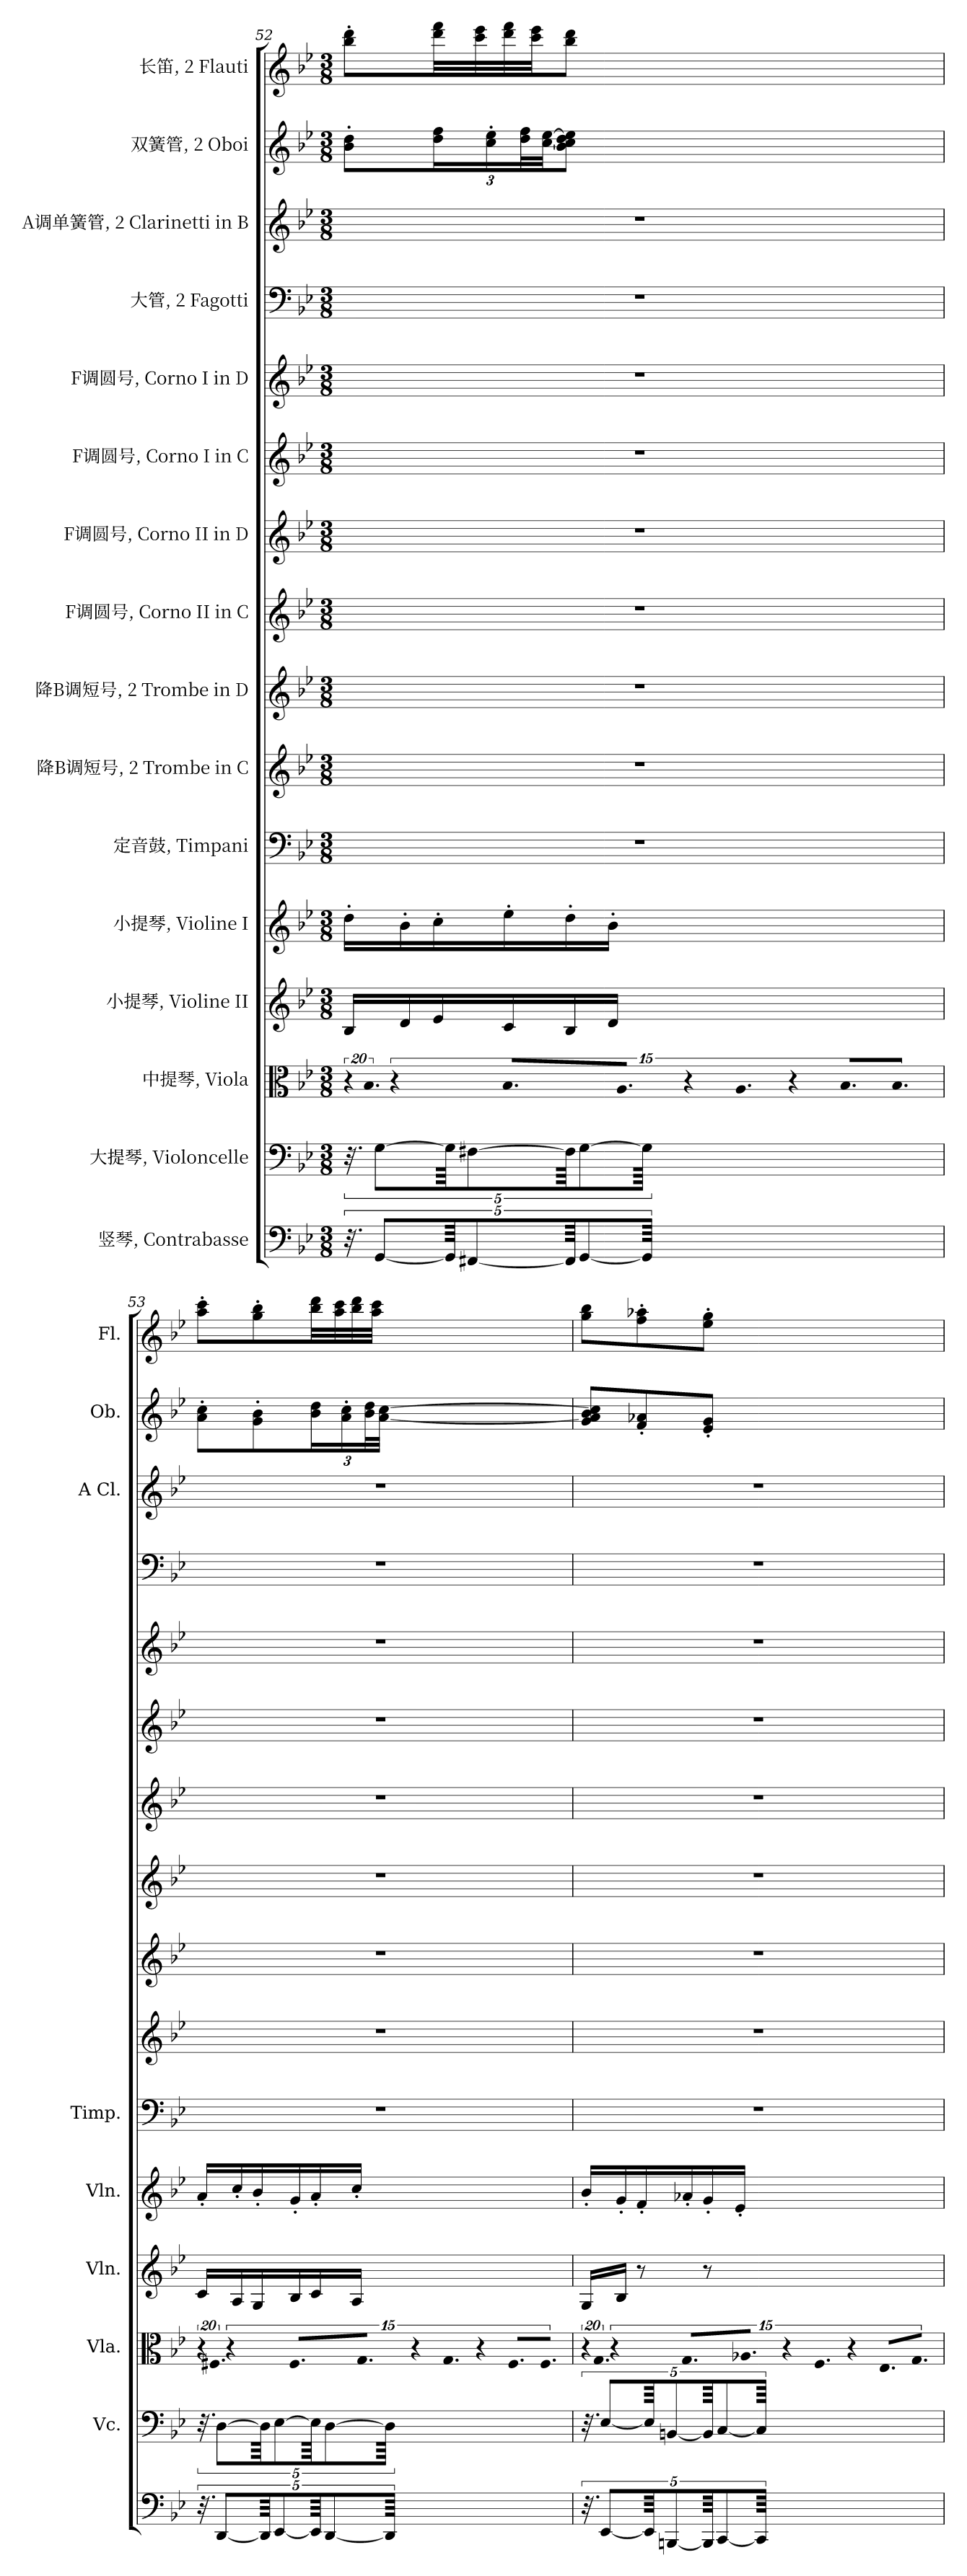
**kern	**kern	**kern	**kern	**kern	**kern	**kern	**kern	**kern	**kern	**kern	**kern	**kern	**kern	**kern	**kern
*part16	*part15	*part14	*part13	*part12	*part11	*part10	*part9	*part8	*part7	*part6	*part5	*part4	*part3	*part2	*part1
*staff16	*staff15	*staff14	*staff13	*staff12	*staff11	*staff10	*staff9	*staff8	*staff7	*staff6	*staff5	*staff4	*staff3	*staff2	*staff1
*I"竖琴, Contrabasse	*I"大提琴, Violoncelle	*I"中提琴, Viola	*I"小提琴, Violine II	*I"小提琴, Violine I	*I"定音鼓, Timpani	*I"降B调短号, 2 Trombe in C	*I"降B调短号, 2 Trombe in D	*I"F调圆号, Corno II in C	*I"F调圆号, Corno II in D	*I"F调圆号, Corno I in C	*I"F调圆号, Corno I in D	*I"大管, 2 Fagotti	*I"A调单簧管, 2 Clarinetti in B	*I"双簧管, 2 Oboi	*I"长笛, 2 Flauti
*	*I'Vc.	*I'Vla.	*I'Vln.	*I'Vln.	*I'Timp.	*	*	*	*	*	*	*	*I'A Cl.	*I'Ob.	*I'Fl.
!!LO:PB:g=z
*clefF4	*clefF4	*clefC3	*clefG2	*clefG2	*clefF4	*clefG2	*clefG2	*clefG2	*clefG2	*clefG2	*clefG2	*clefF4	*clefG2	*clefG2	*clefG2
*	*	*	*	*	*	*ITrd1c2	*ITrd1c2	*ITrd4c7	*ITrd4c7	*ITrd4c7	*ITrd4c7	*	*ITrd2c3	*	*
*k[b-e-]	*k[b-e-]	*k[b-e-]	*k[b-e-]	*k[b-e-]	*k[b-e-]	*k[b-e-a-d-]	*k[b-e-a-d-]	*k[b-e-a-]	*k[b-e-a-]	*k[b-e-a-]	*k[b-e-a-]	*k[b-e-]	*k[f#]	*k[b-e-]	*k[b-e-]
*M3/8	*M3/8	*M3/8	*M3/8	*M3/8	*M3/8	*M3/8	*M3/8	*M3/8	*M3/8	*M3/8	*M3/8	*M3/8	*M3/8	*M3/8	*M3/8
*MM117	*MM117	*MM117	*MM117	*MM117	*MM117	*MM117	*MM117	*MM117	*MM117	*MM117	*MM117	*MM117	*MM117	*MM117	*MM117
=52	=52	=52	=52	=52	=52	=52	=52	=52	=52	=52	=52	=52	=52	=52	=52
!	!	!LO:N:vis=64.	!	!	!	!	!	!	!	!	!	!	!	!	!
40.r	40.r	640%17r	16B-/LL	16dd'\LL	4.r	4.r	4.r	4.r	4.r	4.r	4.r	4.r	4.r	8b-\' 8dd\'L	8bb-\' 8ddd\'L
!	!	!LO:N:vis=32.	!	!	!	!	!	!	!	!	!	!	!	!	!
.	.	640%17B-/	.	.	.	.	.	.	.	.	.	.	.	.	.
[10GG/L	[10G\L	.	.	.	.	.	.	.	.	.	.	.	.	.	.
.	.	1920ryy	.	.	.	.	.	.	.	.	.	.	.	.	.
!	!	!LO:N:vis=64.	!	!	!	!	!	!	!	!	!	!	!	!	!
.	.	640%17r	.	.	.	.	.	.	.	.	.	.	.	.	.
.	.	.	16d/	16b-'\	.	.	.	.	.	.	.	.	.	.	.
!	!	!LO:N:vis=32.	!	!	!	!	!	!	!	!	!	!	!	!	!
.	.	1920%103B-/LLL	.	.	.	.	.	.	.	.	.	.	.	.	.
*	*	*	*	*	*	*	*	*	*	*	*	*	*	*Xbrackettup	*
*	*	*	*	*	*	*	*	*	*	*	*	*	*	*	*MM130
.	.	.	16e-/	16cc'\	.	.	.	.	.	.	.	.	.	24dd\ 24ff\L	32ddd\ 32fff\LL
!	!	!LO:N:vis=32.	!	!	!	!	!	!	!	!	!	!	!	!	!
.	.	1920%103A/JJJ	.	.	.	.	.	.	.	.	.	.	.	.	.
80GG/KKK]	80G\KKK]	.	.	.	.	.	.	.	.	.	.	.	.	.	.
[10FF#X/	[10F#X\	.	.	.	.	.	.	.	.	.	.	.	.	.	.
.	.	.	.	.	.	.	.	.	.	.	.	.	.	.	32ccc\ 32eee-\
.	.	.	.	.	.	.	.	.	.	.	.	.	.	24cc\' 24ee-\'	.
!	!	!LO:N:vis=64.	!	!	!	!	!	!	!	!	!	!	!	!	!
.	.	640%17r	16c/	16ee-'\	.	.	.	.	.	.	.	.	.	.	32ddd\ 32fff\
.	.	.	.	.	.	.	.	.	.	.	.	.	.	48dd\ 48ff\L	.
!	!	!LO:N:vis=32.	!	!	!	!	!	!	!	!	!	!	!	!	!
.	.	640%17A/	.	.	.	.	.	.	.	.	.	.	.	.	.
.	.	.	.	.	.	.	.	.	.	.	.	.	.	.	32ccc\ 32eee-\JJ
.	.	.	.	.	.	.	.	.	.	.	.	.	.	[48cc\ [48ee-\JJ	.
.	.	1920ryy	.	.	.	.	.	.	.	.	.	.	.	.	.
!	!	!LO:N:vis=64.	!	!	!	!	!	!	!	!	!	!	!	!	!
.	.	640%17r	.	.	.	.	.	.	.	.	.	.	.	.	.
*	*	*	*	*	*	*	*	*	*	*	*	*	*	*	*MM124
80FF#/KKK]	80F#\KKK]	.	16B-/	16dd'\	.	.	.	.	.	.	.	.	.	8b-\ 8cc\] 8dd\ 8ee-\]J	8bb-\ 8ddd\J
[10GG/	[10G\	.	.	.	.	.	.	.	.	.	.	.	.	.	.
!	!	!LO:N:vis=32.	!	!	!	!	!	!	!	!	!	!	!	!	!
.	.	1920%103B-/LLL	.	.	.	.	.	.	.	.	.	.	.	.	.
.	.	.	16d/JJ	16b-'\JJ	.	.	.	.	.	.	.	.	.	.	.
!	!	!LO:N:vis=32.	!	!	!	!	!	!	!	!	!	!	!	!	!
.	.	1920%103B-/JJJ	.	.	.	.	.	.	.	.	.	.	.	.	.
80GG/Jkkk]	80G\Jkkk]	.	.	.	.	.	.	.	.	.	.	.	.	.	.
=53	=53	=53	=53	=53	=53	=53	=53	=53	=53	=53	=53	=53	=53	=53	=53
*	*	*	*	*	*	*	*	*	*	*	*	*	*	*	*MM117
!	!	!LO:N:vis=64.	!	!	!	!	!	!	!	!	!	!	!	!	!
40.r	40.r	640%17r	16c/LL	16a'/LL	4.r	4.r	4.r	4.r	4.r	4.r	4.r	4.r	4.r	8a\' 8cc\'L	8aa\' 8ccc\'L
!	!	!LO:N:vis=32.	!	!	!	!	!	!	!	!	!	!	!	!	!
.	.	640%17F#X/	.	.	.	.	.	.	.	.	.	.	.	.	.
[10DD/L	[10D\L	.	.	.	.	.	.	.	.	.	.	.	.	.	.
.	.	1920ryy	.	.	.	.	.	.	.	.	.	.	.	.	.
!	!	!LO:N:vis=64.	!	!	!	!	!	!	!	!	!	!	!	!	!
.	.	640%17r	.	.	.	.	.	.	.	.	.	.	.	.	.
.	.	.	16A/	16cc'/	.	.	.	.	.	.	.	.	.	.	.
!	!	!LO:N:vis=32.	!	!	!	!	!	!	!	!	!	!	!	!	!
.	.	1920%103F#/LLL	.	.	.	.	.	.	.	.	.	.	.	.	.
*	*	*	*	*	*	*	*	*	*	*	*	*	*	*	*MM130
.	.	.	16G/	16b-'/	.	.	.	.	.	.	.	.	.	8g\' 8b-\'	8gg\' 8bb-\'
!	!	!LO:N:vis=32.	!	!	!	!	!	!	!	!	!	!	!	!	!
.	.	1920%103G/JJJ	.	.	.	.	.	.	.	.	.	.	.	.	.
80DD/KKK]	80D\KKK]	.	.	.	.	.	.	.	.	.	.	.	.	.	.
[10EE-/	[10E-\	.	.	.	.	.	.	.	.	.	.	.	.	.	.
!	!	!LO:N:vis=64.	!	!	!	!	!	!	!	!	!	!	!	!	!
.	.	640%17r	16B-/	16g'/	.	.	.	.	.	.	.	.	.	.	.
!	!	!LO:N:vis=32.	!	!	!	!	!	!	!	!	!	!	!	!	!
.	.	640%17G/	.	.	.	.	.	.	.	.	.	.	.	.	.
.	.	1920ryy	.	.	.	.	.	.	.	.	.	.	.	.	.
!	!	!LO:N:vis=64.	!	!	!	!	!	!	!	!	!	!	!	!	!
.	.	640%17r	.	.	.	.	.	.	.	.	.	.	.	.	.
*	*	*	*	*	*	*	*	*	*	*	*	*	*	*	*MM124
80EE-/KKK]	80E-\KKK]	.	16c/	16a'/	.	.	.	.	.	.	.	.	.	24b-\ 24dd\L	32bb-\ 32ddd\LL
[10DD/	[10D\	.	.	.	.	.	.	.	.	.	.	.	.	.	.
!	!	!LO:N:vis=32.	!	!	!	!	!	!	!	!	!	!	!	!	!
.	.	1920%103F#/LLL	.	.	.	.	.	.	.	.	.	.	.	.	.
.	.	.	.	.	.	.	.	.	.	.	.	.	.	.	32aa\ 32ccc\
.	.	.	.	.	.	.	.	.	.	.	.	.	.	24a\' 24cc\'	.
.	.	.	16A/JJ	16cc'/JJ	.	.	.	.	.	.	.	.	.	.	32bb-\ 32ddd\
!	!	!LO:N:vis=32.	!	!	!	!	!	!	!	!	!	!	!	!	!
.	.	1920%103F#/JJJ	.	.	.	.	.	.	.	.	.	.	.	.	.
.	.	.	.	.	.	.	.	.	.	.	.	.	.	48b-\ 48dd\L	.
.	.	.	.	.	.	.	.	.	.	.	.	.	.	.	32aa\ 32ccc\JJJ
.	.	.	.	.	.	.	.	.	.	.	.	.	.	[48a\ [48cc\JJJ	.
80DD/Jkkk]	80D\Jkkk]	.	.	.	.	.	.	.	.	.	.	.	.	.	.
!!LO:PB:g=z
=54	=54	=54	=54	=54	=54	=54	=54	=54	=54	=54	=54	=54	=54	=54	=54
*	*	*	*	*	*	*	*	*	*	*	*	*	*	*	*MM117
!	!	!LO:N:vis=64.	!	!	!	!	!	!	!	!	!	!	!	!	!
40.r	40.r	640%17r	16G/LL	16b-'/LL	4.r	4.r	4.r	4.r	4.r	4.r	4.r	4.r	4.r	8g/ 8a/] 8b-/ 8cc/]L	8gg\ 8bb-\L
!	!	!LO:N:vis=32.	!	!	!	!	!	!	!	!	!	!	!	!	!
.	.	640%17G/	.	.	.	.	.	.	.	.	.	.	.	.	.
[10EE-/L	[10E-/L	.	.	.	.	.	.	.	.	.	.	.	.	.	.
.	.	1920ryy	.	.	.	.	.	.	.	.	.	.	.	.	.
!	!	!LO:N:vis=64.	!	!	!	!	!	!	!	!	!	!	!	!	!
.	.	640%17r	.	.	.	.	.	.	.	.	.	.	.	.	.
.	.	.	16B-/JJ	16g'/	.	.	.	.	.	.	.	.	.	.	.
!	!	!LO:N:vis=32.	!	!	!	!	!	!	!	!	!	!	!	!	!
.	.	1920%103G/LLL	.	.	.	.	.	.	.	.	.	.	.	.	.
*	*	*	*	*	*	*	*	*	*	*	*	*	*	*	*MM130
.	.	.	8r	16f'/	.	.	.	.	.	.	.	.	.	8f/' 8a-X/'	8ff\' 8aa-X\'
!	!	!LO:N:vis=32.	!	!	!	!	!	!	!	!	!	!	!	!	!
.	.	1920%103A-X/JJJ	.	.	.	.	.	.	.	.	.	.	.	.	.
80EE-/KKK]	80E-/KKK]	.	.	.	.	.	.	.	.	.	.	.	.	.	.
[10BBBn/	[10BBn/	.	.	.	.	.	.	.	.	.	.	.	.	.	.
!	!	!LO:N:vis=64.	!	!	!	!	!	!	!	!	!	!	!	!	!
.	.	640%17r	.	16a-X'/	.	.	.	.	.	.	.	.	.	.	.
!	!	!LO:N:vis=32.	!	!	!	!	!	!	!	!	!	!	!	!	!
.	.	640%17F/	.	.	.	.	.	.	.	.	.	.	.	.	.
.	.	1920ryy	.	.	.	.	.	.	.	.	.	.	.	.	.
!	!	!LO:N:vis=64.	!	!	!	!	!	!	!	!	!	!	!	!	!
.	.	640%17r	.	.	.	.	.	.	.	.	.	.	.	.	.
*	*	*	*	*	*	*	*	*	*	*	*	*	*	*	*MM124
80BBB/KKK]	80BB/KKK]	.	8r	16g'/	.	.	.	.	.	.	.	.	.	8e-/' 8g/'J	8ee-\' 8gg\'J
[10CC/	[10C/	.	.	.	.	.	.	.	.	.	.	.	.	.	.
!	!	!LO:N:vis=32.	!	!	!	!	!	!	!	!	!	!	!	!	!
.	.	1920%103E-/LLL	.	.	.	.	.	.	.	.	.	.	.	.	.
.	.	.	.	16e-'/JJ	.	.	.	.	.	.	.	.	.	.	.
!	!	!LO:N:vis=32.	!	!	!	!	!	!	!	!	!	!	!	!	!
.	.	1920%103G/JJJ	.	.	.	.	.	.	.	.	.	.	.	.	.
80CC/Jkkk]	80C/Jkkk]	.	.	.	.	.	.	.	.	.	.	.	.	.	.
=	=	=	=	=	=	=	=	=	=	=	=	=	=	=	=
*-	*-	*-	*-	*-	*-	*-	*-	*-	*-	*-	*-	*-	*-	*-	*-
